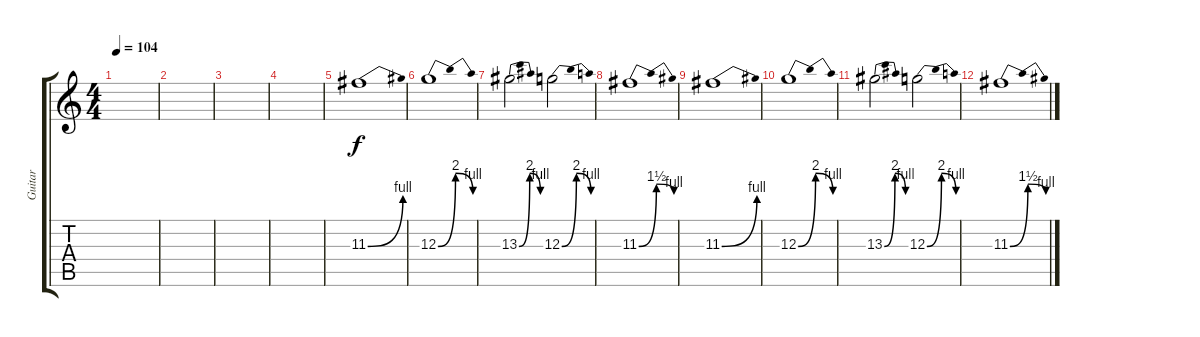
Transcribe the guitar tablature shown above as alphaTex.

\track ("Guitar " "Guitar ") {instrument distortionguitar}
\staff {score tabs}
\tuning (E4 B3 G3 D3 A2 E2) {hide}
\ts (4 4)
\tempo 104
\clef g2
\ks c
|
|
|
|
11.3{be (bend 0 0 60 4)}.1 |
12.3{be (bendrelease 0 0 30 8 30 8 60 4)}.1 |
13.3{be (bendrelease 0 0 30 8 30 8 60 4)}.2 12.3{be (bendrelease 0 0 30 8 30 8 60 4)}.2 |
11.3{be (bendrelease 0 0 30 6 30 6 60 4)}.1 |
11.3{be (bend 0 0 60 4)}.1 |
12.3{be (bendrelease 0 0 30 8 30 8 60 4)}.1 |
13.3{be (bendrelease 0 0 30 8 30 8 60 4)}.2 12.3{be (bendrelease 0 0 30 8 30 8 60 4)}.2 |
11.3{be (bendrelease 0 0 30 6 30 6 60 4)}.1
